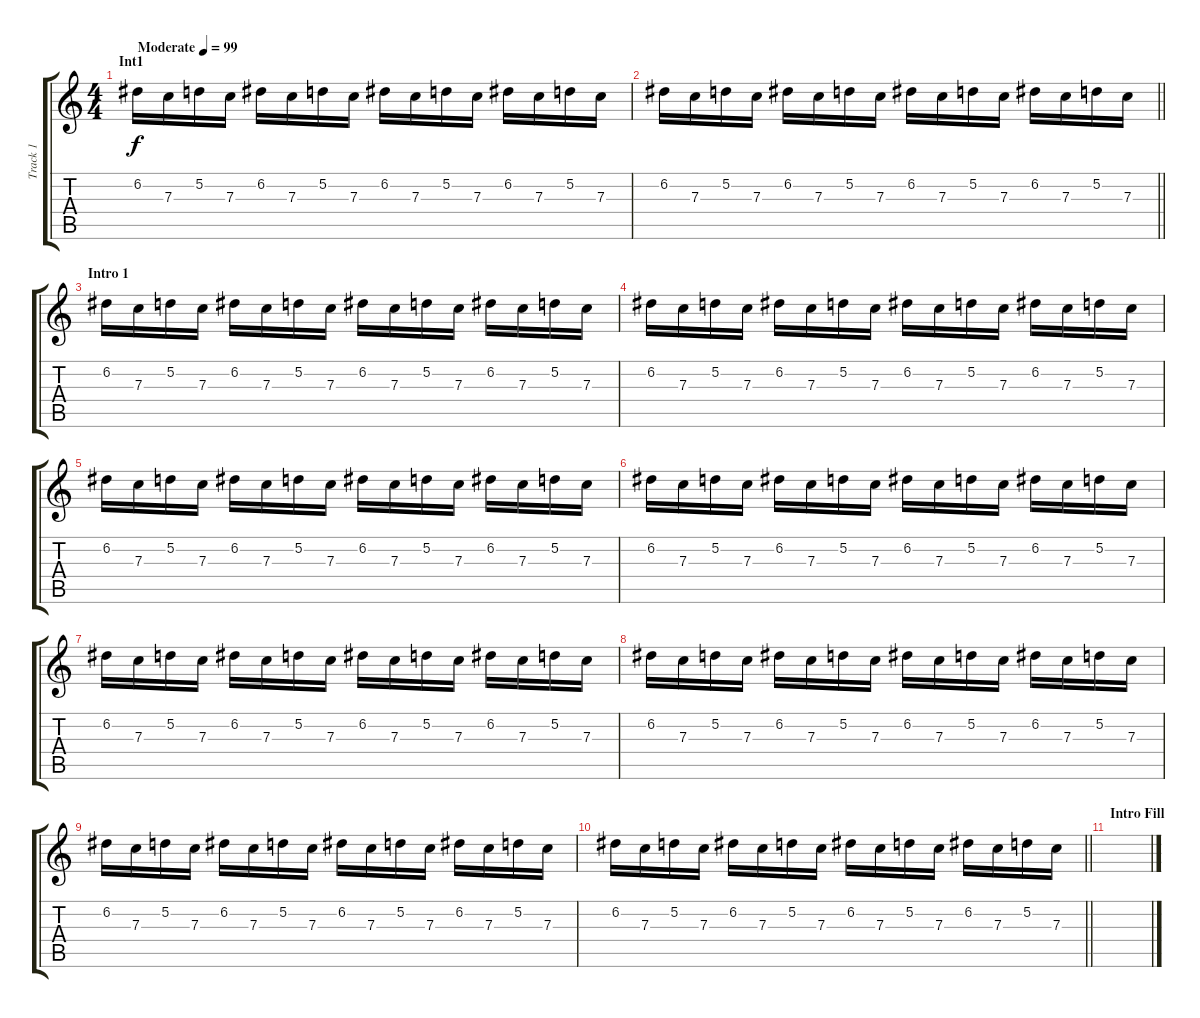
\track ("Track 1" "Track 1") {instrument distortionguitar}
\staff {score tabs}
\tuning (D4 A3 F3 C3 G2 C2) {hide}
\ts (4 4)
\section ("" "Int1")
\tempo (99 "Moderate")
\clef g2
\ks c
6.2.16{dy f instrument distortionguitar} 7.3.16 5.2.16 7.3.16 6.2.16 7.3.16 5.2.16 7.3.16 6.2.16 7.3.16 5.2.16 7.3.16 6.2.16 7.3.16 5.2.16 7.3.16 |
\barLineRight lightlight
6.2.16 7.3.16 5.2.16 7.3.16 6.2.16 7.3.16 5.2.16 7.3.16 6.2.16 7.3.16 5.2.16 7.3.16 6.2.16 7.3.16 5.2.16 7.3.16 |
\section ("" "Intro 1")
6.2.16 7.3.16 5.2.16 7.3.16 6.2.16 7.3.16 5.2.16 7.3.16 6.2.16 7.3.16 5.2.16 7.3.16 6.2.16 7.3.16 5.2.16 7.3.16 |
6.2.16 7.3.16 5.2.16 7.3.16 6.2.16 7.3.16 5.2.16 7.3.16 6.2.16 7.3.16 5.2.16 7.3.16 6.2.16 7.3.16 5.2.16 7.3.16 |
6.2.16 7.3.16 5.2.16 7.3.16 6.2.16 7.3.16 5.2.16 7.3.16 6.2.16 7.3.16 5.2.16 7.3.16 6.2.16 7.3.16 5.2.16 7.3.16 |
6.2.16 7.3.16 5.2.16 7.3.16 6.2.16 7.3.16 5.2.16 7.3.16 6.2.16 7.3.16 5.2.16 7.3.16 6.2.16 7.3.16 5.2.16 7.3.16 |
6.2.16 7.3.16 5.2.16 7.3.16 6.2.16 7.3.16 5.2.16 7.3.16 6.2.16 7.3.16 5.2.16 7.3.16 6.2.16 7.3.16 5.2.16 7.3.16 |
6.2.16 7.3.16 5.2.16 7.3.16 6.2.16 7.3.16 5.2.16 7.3.16 6.2.16 7.3.16 5.2.16 7.3.16 6.2.16 7.3.16 5.2.16 7.3.16 |
6.2.16 7.3.16 5.2.16 7.3.16 6.2.16 7.3.16 5.2.16 7.3.16 6.2.16 7.3.16 5.2.16 7.3.16 6.2.16 7.3.16 5.2.16 7.3.16 |
\barLineRight lightlight
6.2.16 7.3.16 5.2.16 7.3.16 6.2.16 7.3.16 5.2.16 7.3.16 6.2.16 7.3.16 5.2.16 7.3.16 6.2.16 7.3.16 5.2.16 7.3.16 |
\section ("" "Intro Fill")
